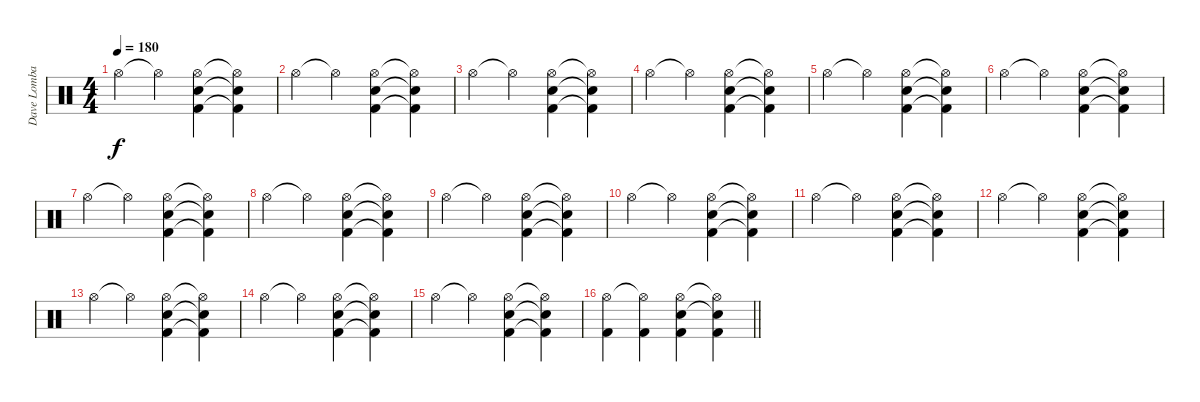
\track ("Dave Lombardo" "Dave Lomba") {instrument percussion}
\staff {score}
\articulation defaults
\ts (4 4)
\tempo 180
\clef neutral
\ks c "Hi-Hat (open)".4{dy f} "Hi-Hat (open)"{t}.4
("Snare (hit) 2" "Hi-Hat (open)" "Kick (hit) 2").4 ("Snare (hit) 2"{t} "Hi-Hat (open)"{t} "Kick (hit) 2"{t}).4 |
"Hi-Hat (open)".4 "Hi-Hat (open)"{t}.4 ("Snare (hit) 2" "Hi-Hat (open)" "Kick (hit) 2").4 ("Snare (hit) 2"{t} "Hi-Hat (open)"{t} "Kick (hit) 2"{t}).4 |
"Hi-Hat (open)".4 "Hi-Hat (open)"{t}.4 ("Snare (hit) 2" "Hi-Hat (open)" "Kick (hit) 2").4 ("Snare (hit) 2"{t} "Hi-Hat (open)"{t} "Kick (hit) 2"{t}).4 |
"Hi-Hat (open)".4 "Hi-Hat (open)"{t}.4 ("Snare (hit) 2" "Hi-Hat (open)" "Kick (hit) 2").4 ("Snare (hit) 2"{t} "Hi-Hat (open)"{t} "Kick (hit) 2"{t}).4 |
"Hi-Hat (open)".4 "Hi-Hat (open)"{t}.4 ("Snare (hit) 2" "Hi-Hat (open)" "Kick (hit) 2").4 ("Snare (hit) 2"{t} "Hi-Hat (open)"{t} "Kick (hit) 2"{t}).4 |
"Hi-Hat (open)".4 "Hi-Hat (open)"{t}.4 ("Snare (hit) 2" "Hi-Hat (open)" "Kick (hit) 2").4 ("Snare (hit) 2"{t} "Hi-Hat (open)"{t} "Kick (hit) 2"{t}).4 |
"Hi-Hat (open)".4 "Hi-Hat (open)"{t}.4 ("Snare (hit) 2" "Hi-Hat (open)" "Kick (hit) 2").4 ("Snare (hit) 2"{t} "Hi-Hat (open)"{t} "Kick (hit) 2"{t}).4 |
"Hi-Hat (open)".4 "Hi-Hat (open)"{t}.4 ("Snare (hit) 2" "Hi-Hat (open)" "Kick (hit) 2").4 ("Snare (hit) 2"{t} "Hi-Hat (open)"{t} "Kick (hit) 2"{t}).4 |
"Hi-Hat (open)".4 "Hi-Hat (open)"{t}.4 ("Snare (hit) 2" "Hi-Hat (open)" "Kick (hit) 2").4 ("Snare (hit) 2"{t} "Hi-Hat (open)"{t} "Kick (hit) 2"{t}).4 |
"Hi-Hat (open)".4 "Hi-Hat (open)"{t}.4 ("Snare (hit) 2" "Hi-Hat (open)" "Kick (hit) 2").4 ("Snare (hit) 2"{t} "Hi-Hat (open)"{t} "Kick (hit) 2"{t}).4 |
"Hi-Hat (open)".4 "Hi-Hat (open)"{t}.4 ("Snare (hit) 2" "Hi-Hat (open)" "Kick (hit) 2").4 ("Snare (hit) 2"{t} "Hi-Hat (open)"{t} "Kick (hit) 2"{t}).4 |
"Hi-Hat (open)".4 "Hi-Hat (open)"{t}.4 ("Snare (hit) 2" "Hi-Hat (open)" "Kick (hit) 2").4 ("Snare (hit) 2"{t} "Hi-Hat (open)"{t} "Kick (hit) 2"{t}).4 |
"Hi-Hat (open)".4 "Hi-Hat (open)"{t}.4 ("Snare (hit) 2" "Hi-Hat (open)" "Kick (hit) 2").4 ("Snare (hit) 2"{t} "Hi-Hat (open)"{t} "Kick (hit) 2"{t}).4 |
"Hi-Hat (open)".4 "Hi-Hat (open)"{t}.4 ("Snare (hit) 2" "Hi-Hat (open)" "Kick (hit) 2").4 ("Snare (hit) 2"{t} "Hi-Hat (open)"{t} "Kick (hit) 2"{t}).4 |
"Hi-Hat (open)".4 "Hi-Hat (open)"{t}.4 ("Snare (hit) 2" "Hi-Hat (open)" "Kick (hit) 2").4 ("Snare (hit) 2"{t} "Hi-Hat (open)"{t} "Kick (hit) 2"{t}).4 |
\barLineRight lightlight
("Hi-Hat (open)" "Kick (hit) 2").4 ("Hi-Hat (open)"{t} "Kick (hit) 2").4 ("Snare (hit) 2" "Hi-Hat (open)" "Kick (hit) 2").4 ("Snare (hit) 2"{t} "Hi-Hat (open)"{t} "Kick (hit) 2").4
